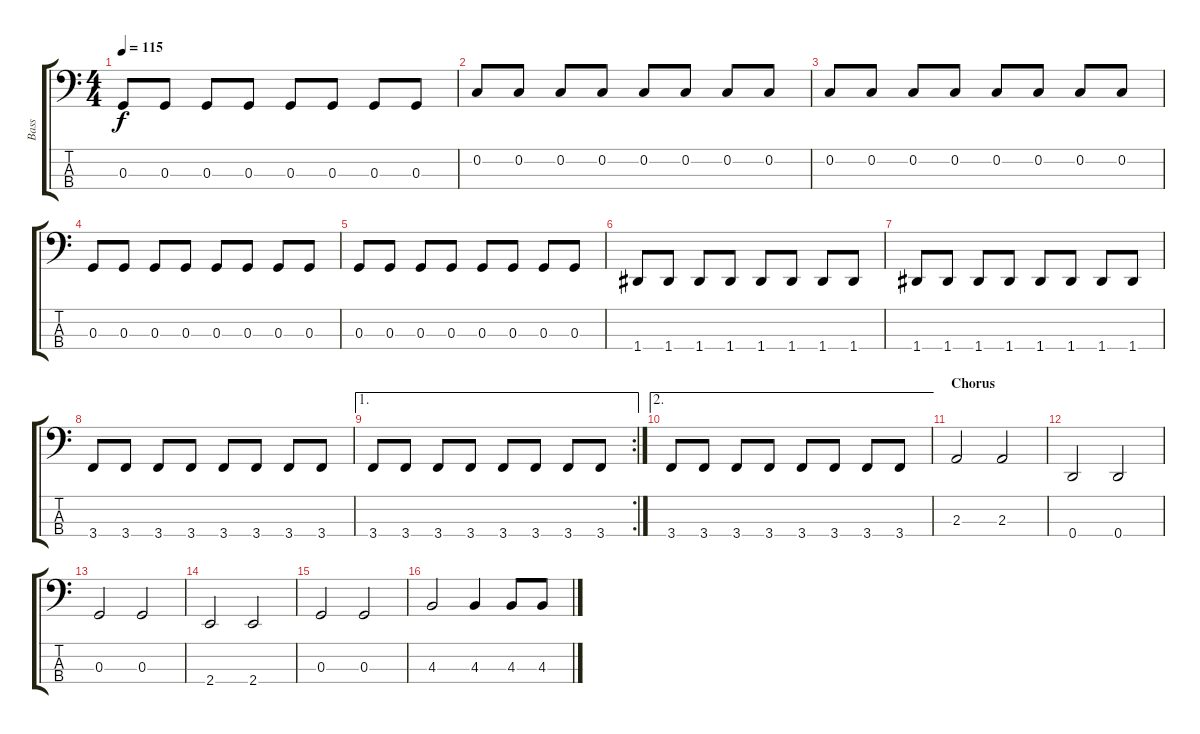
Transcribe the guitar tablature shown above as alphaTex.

\track ("Bass" "Bass") {instrument electricbasspick}
\staff {score tabs}
\tuning (F2 C2 G1 D1) {hide}
\ts (4 4)
\tempo 115
\clef f4
\ks c
0.3.8{dy f} 0.3.8 0.3.8 0.3.8 0.3.8 0.3.8 0.3.8 0.3.8 |
0.2.8 0.2.8 0.2.8 0.2.8 0.2.8 0.2.8 0.2.8 0.2.8 |
0.2.8 0.2.8 0.2.8 0.2.8 0.2.8 0.2.8 0.2.8 0.2.8 |
0.3.8 0.3.8 0.3.8 0.3.8 0.3.8 0.3.8 0.3.8 0.3.8 |
0.3.8 0.3.8 0.3.8 0.3.8 0.3.8 0.3.8 0.3.8 0.3.8 |
1.4.8 1.4.8 1.4.8 1.4.8 1.4.8 1.4.8 1.4.8 1.4.8 |
1.4.8 1.4.8 1.4.8 1.4.8 1.4.8 1.4.8 1.4.8 1.4.8 |
3.4.8 3.4.8 3.4.8 3.4.8 3.4.8 3.4.8 3.4.8 3.4.8 |
\ae 1
\rc 2
3.4.8 3.4.8 3.4.8 3.4.8 3.4.8 3.4.8 3.4.8 3.4.8 |
\ae 2
3.4.8 3.4.8 3.4.8 3.4.8 3.4.8 3.4.8 3.4.8 3.4.8 |
\section ("" "Chorus")
2.3.2 2.3.2 |
0.4.2 0.4.2 |
0.3.2 0.3.2 |
2.4.2 2.4.2 |
0.3.2 0.3.2 |
4.3.2 4.3.4 4.3.8 4.3.8
